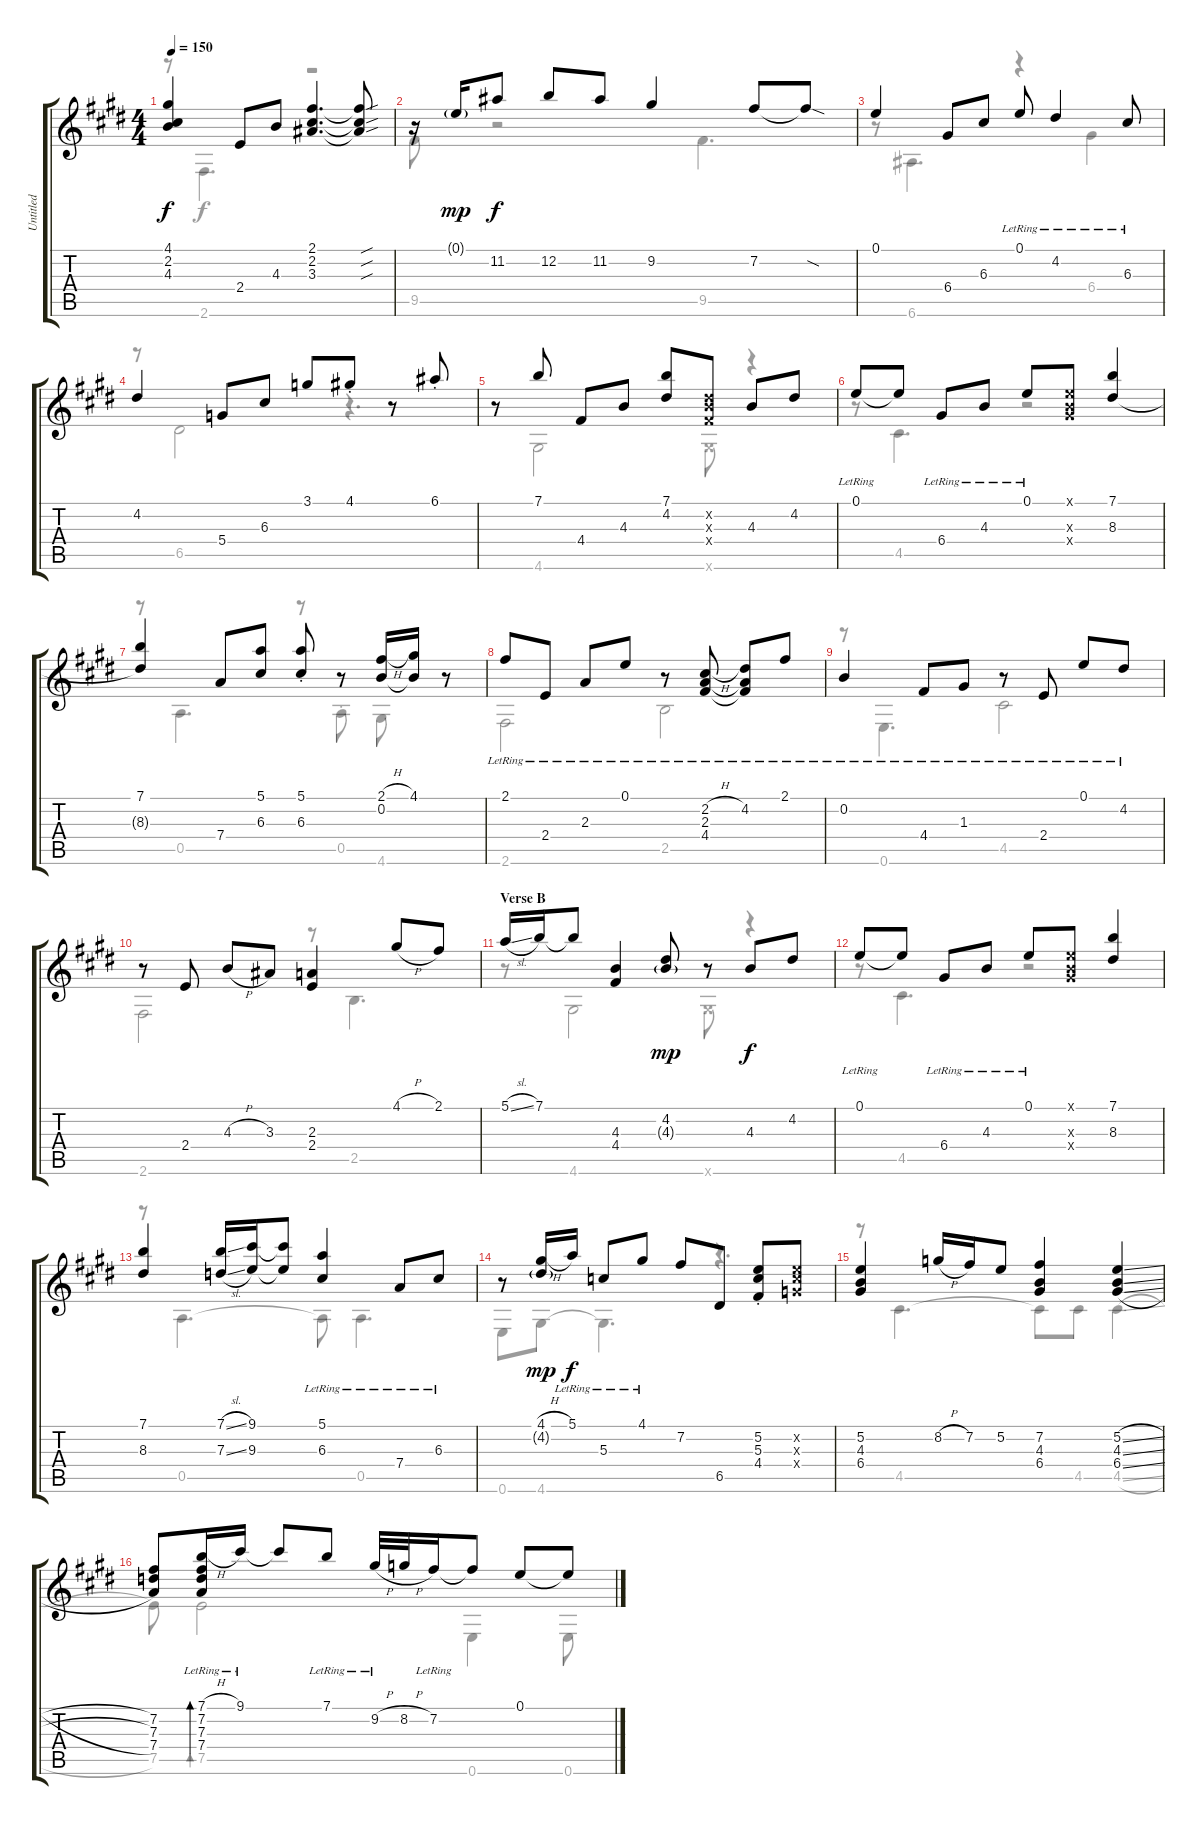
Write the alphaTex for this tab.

\track ("Untitled" "Untitled") {instrument acousticguitarsteel}
\staff {score tabs}
\tuning (E4 B3 G3 D3 A2 E2) {hide}
\voice
\ts (4 4)
\tempo 150
\clef g2
\ks e
(4.1 2.2 4.3).4{dy f} 2.4.8 4.3.8 (2.1 2.2 3.3).4{d} (2.1{sou t} 2.2{sou t} 3.3{sou t}).8 |
\ks c#minor
r.16 0.1{g}.16{dy mp} 11.2.8{dy f} 12.2.8 11.2.8 9.2.4 7.2.8 7.2{sod t}.8 |
0.1.4 6.4.8 6.3.8 0.1{lr}.8 4.2{lr}.4 6.3{lr}.8 |
4.2.4 5.4.8 6.3.8 3.1.8 4.1{st}.8 r.8 6.1{st}.8 |
\ks e
r.8 7.1.8 4.4.8 4.3.8 (7.1 4.2).8 (4.2{x} 4.3{x} 4.4{x}).8 4.3.8 4.2.8 |
\ks c#minor
0.1{lr}.8 0.1{t}.8 6.4{lr}.8 4.3{lr}.8 0.1{lr}.8 (0.1{x} 4.3{x} 6.4{x}).8 (7.1 8.3).4 |
(7.1 8.3{t}).4 7.4.8 (5.1 6.3).8 (5.1{st} 6.3{st}).8 r.8 (2.1{h} 0.2).16 (4.1 0.2{t}).16 r.8 |
2.1{lr}.8 2.4{lr}.8 2.3{lr}.8 0.1{lr}.8 r.8 (2.2{h lr} 2.3{lr} 4.4{lr}).8 (4.2{lr} 2.3{t} 4.4{t}).8 2.1{lr}.8 |
\ks e
0.2{lr}.4 4.4{lr}.8 1.3{lr}.8 r.8 2.4{lr}.8 0.1{lr}.8 4.2{lr}.8 |
\ks c#minor
r.8 2.4.8 4.3{h}.8 3.3.8 (2.3 2.4).4 4.1{h}.8 2.1.8 |
\section ("" "Verse B")
5.1{sl}.16 7.1.16 7.1{t}.8 (4.3 4.4).4 (4.2 4.3{g}).8{dy mp} r.8 4.3.8{dy f} 4.2.8 |
0.1{lr}.8 0.1{t}.8 6.4{lr}.8 4.3{lr}.8 0.1{lr}.8 (0.1{x} 4.3{x} 6.4{x}).8 (7.1 8.3).4 |
\ks e
(7.1 8.3).4 (7.1{sl} 7.3{sl}).16 (9.1 9.3).16 (9.1{t} 9.3{t}).8 (5.1{lr} 6.3{lr}).4 7.4{lr}.8 6.3{lr}.8 |
\ks c#minor
r.8 (4.1{h} 4.2{g}).16{dy mp} 5.1{lr}.16{dy f} 5.3{lr}.8 4.1{lr}.8 7.2.8 6.5.8 (5.2{st} 5.3{st} 4.4{st}).8 (5.2{x} 5.3{x} 5.4{x}).8 |
(5.2 4.3 6.4).4 8.2{h}.16 7.2.16 5.2.8 (7.2 4.3 6.4).4 (5.2{sl} 4.3{sl} 6.4{sl}).4 |
(7.2 7.3 7.4).8 (7.1{h lr} 7.2{lr} 7.3{lr} 7.4{lr}).16{bd 30} 9.1{lr}.16 9.1{t}.8 7.1{lr}.8 9.2{h lr}.32 8.2{h}.32 7.2{lr}.16 7.2{t}.8 0.1.8 0.1{t}.8
\voice
\clef g2
\ottava regular
\simile none
\ks e
r.8{dy f} 2.6.4{d} r.2 |
\ks c#minor
9.5.8 r.2 9.5.4{d} |
r.8 6.6.4{d} r.4 6.4.4 |
r.8 6.5.2 r.4{d} |
\ks e
r.8 4.6.2 4.6{x}.8 r.4 |
\ks c#minor
r.8 4.5.4{d} r.2 |
r.8 0.5.4{d} r.8 0.5{st}.8 4.6.8 r.8 |
2.6.2 2.5.2 |
\ks e
r.8 0.6.4{d} 4.5.2 |
\ks c#minor
2.6.2 r.8 2.5.4{d} |
r.8 4.6.2 4.6{x}.8 r.4 |
r.8 4.5.4{d} r.2 |
\ks e
r.8 0.5.4{d} 0.5{t}.8 0.5.4{d} |
\ks c#minor
0.6.8 4.6.8 4.6{t}.4{d} r.4{d} |
r.8 4.5.4{d} 4.5{t}.8 4.5.8 4.5{sl}.4 |
7.5.8 7.5.2{bd 30} 0.6.4 0.6.8
